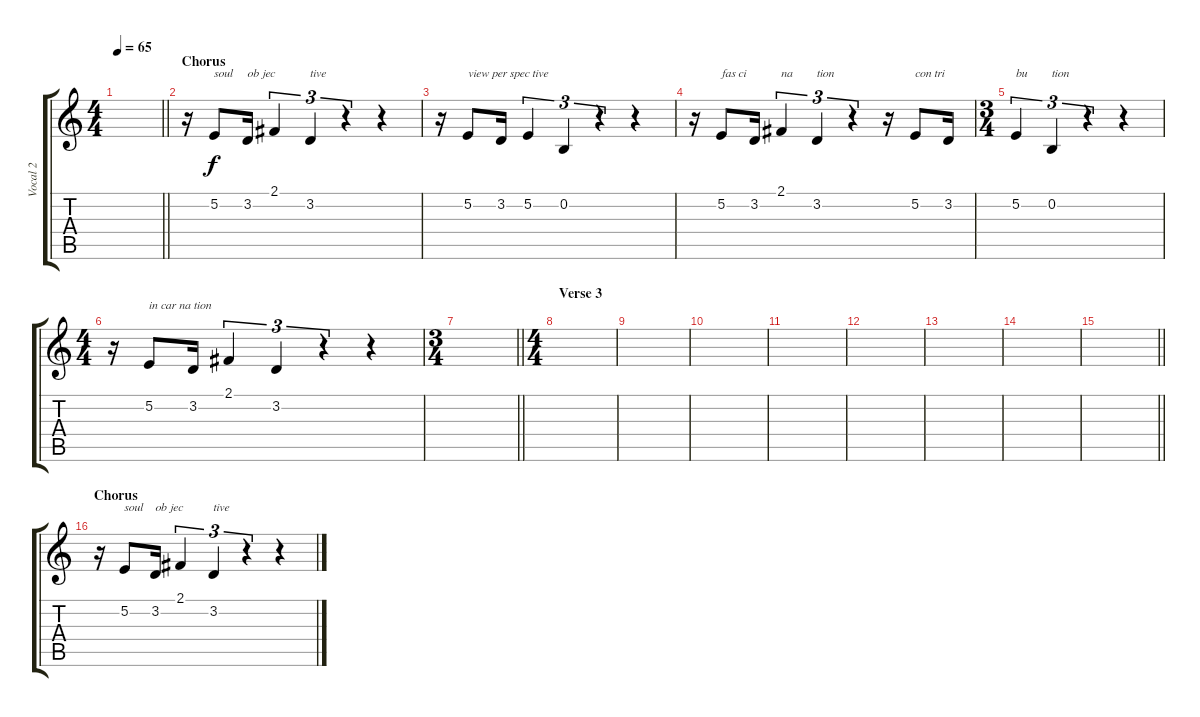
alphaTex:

\track ("Vocal 2" "Vocal 2") {instrument brightacousticpiano}
\staff {score tabs}
\tuning (E4 B3 G3 D3 A2 E2) {hide}
\ts (4 4)
\tempo 65
\clef g2
\barLineRight lightlight
\ks c
|
\section ("" "Chorus")
r.16 5.2.8{txt "soul"} 3.2.16{txt "ob jec"} 2.1.4{tu (3 2)} 3.2.4{tu (3 2) txt "tive"} r.4{tu (3 2)} r.4 |
r.16 5.2.8{txt "view per spec tive"} 3.2.16 5.2.4{tu (3 2)} 0.2.4{tu (3 2)} r.4{tu (3 2)} r.4 |
r.16 5.2.8{txt "fas ci"} 3.2.16 2.1.4{tu (3 2) txt "na"} 3.2.4{tu (3 2) txt "tion"} r.4{tu (3 2)} r.16 5.2.8{txt "con tri"} 3.2.16 |
\ts (3 4)
5.2.4{tu (3 2) txt "bu"} 0.2.4{tu (3 2) txt "tion"} r.4{tu (3 2)} r.4 |
\ts (4 4)
r.16 5.2.8{txt "in car na tion"} 3.2.16 2.1.4{tu (3 2)} 3.2.4{tu (3 2)} r.4{tu (3 2)} r.4 |
\ts (3 4)
\barLineRight lightlight
|
\ts (4 4)
\section ("" "Verse 3")
|
|
|
|
|
|
|
\barLineRight lightlight
|
\section ("" "Chorus")
r.16 5.2.8{txt "soul"} 3.2.16{txt "ob jec"} 2.1.4{tu (3 2)} 3.2.4{tu (3 2) txt "tive"} r.4{tu (3 2)} r.4
